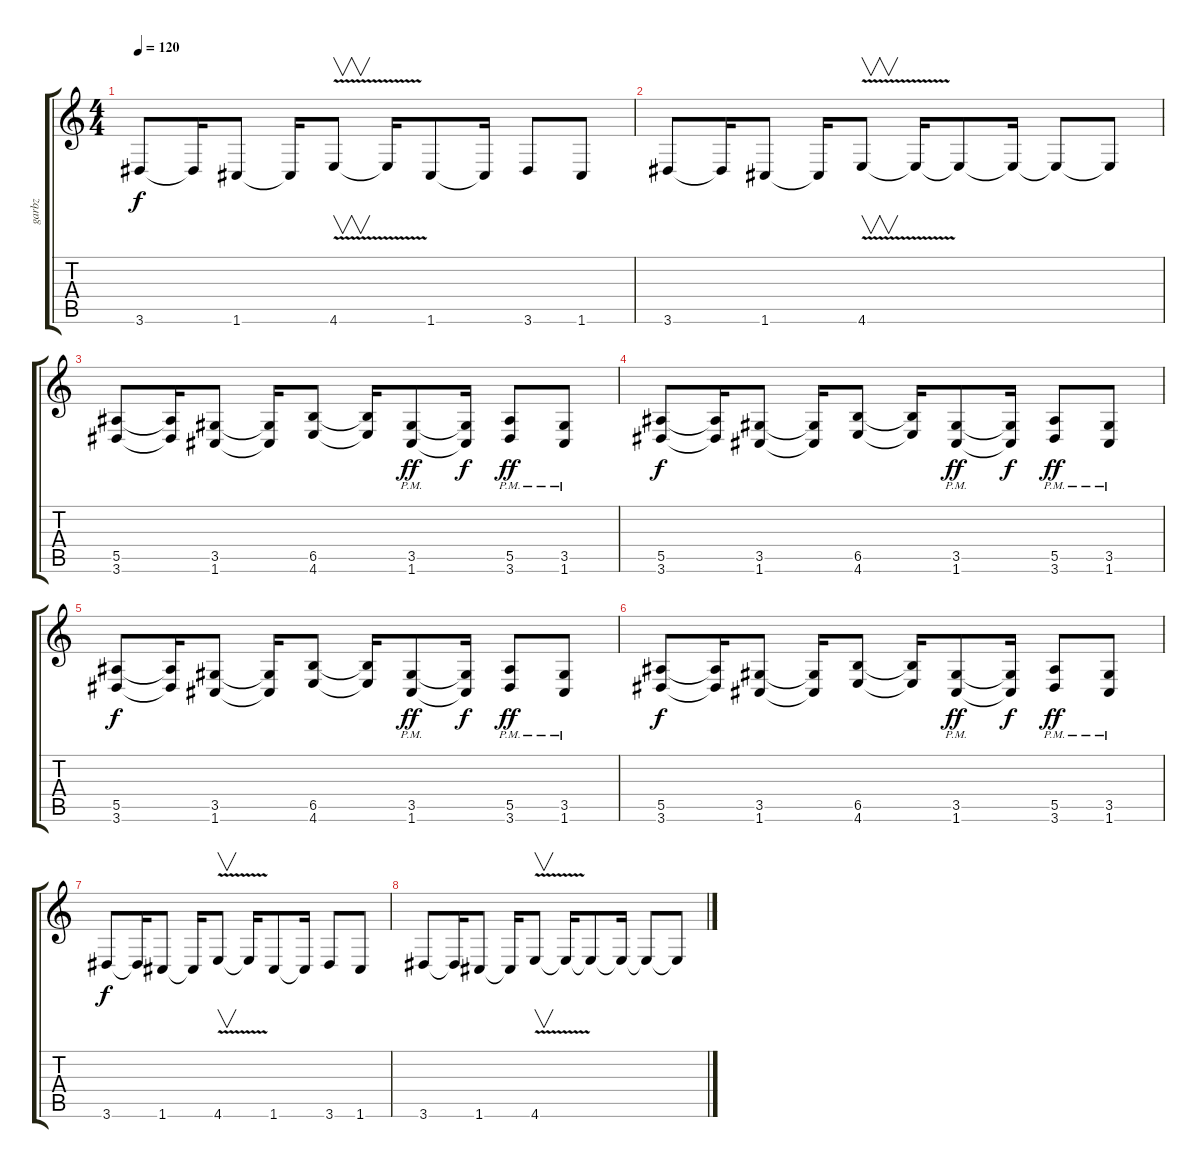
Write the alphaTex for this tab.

\track ("garbz" "garbz") {instrument distortionguitar}
\staff {score tabs}
\tuning (C4 G3 Eb3 Bb2 F2 C2) {hide}
\ts (4 4)
\tempo 120
\clef g2
\ks c
3.6.8{dy f} 3.6{t}.16 1.6.8 1.6{t}.16 4.6{v}.8{v} 4.6{t}.16 1.6.8 1.6{t}.16 3.6.8 1.6.8 |
3.6.8 3.6{t}.16 1.6.8 1.6{t}.16 4.6{v}.8{v} 4.6{t}.16 4.6{t}.8 4.6{t}.16 4.6{t}.8 4.6{t}.8 |
(5.5 3.6).8 (5.5{t} 3.6{t}).16 (3.5 1.6).8 (3.5{t} 1.6{t}).16 (6.5 4.6).8 (6.5{t} 4.6{t}).16 (3.5{pm} 1.6{pm}).8{dy ff} (3.5{t} 1.6{t}).16{dy f} (5.5{pm} 3.6{pm}).8{dy ff} (3.5{pm} 1.6{pm}).8 |
(5.5 3.6).8{dy f} (5.5{t} 3.6{t}).16 (3.5 1.6).8 (3.5{t} 1.6{t}).16 (6.5 4.6).8 (6.5{t} 4.6{t}).16 (3.5{pm} 1.6{pm}).8{dy ff} (3.5{t} 1.6{t}).16{dy f} (5.5{pm} 3.6{pm}).8{dy ff} (3.5{pm} 1.6{pm}).8 |
(5.5 3.6).8{dy f} (5.5{t} 3.6{t}).16 (3.5 1.6).8 (3.5{t} 1.6{t}).16 (6.5 4.6).8 (6.5{t} 4.6{t}).16 (3.5{pm} 1.6{pm}).8{dy ff} (3.5{t} 1.6{t}).16{dy f} (5.5{pm} 3.6{pm}).8{dy ff} (3.5{pm} 1.6{pm}).8 |
(5.5 3.6).8{dy f} (5.5{t} 3.6{t}).16 (3.5 1.6).8 (3.5{t} 1.6{t}).16 (6.5 4.6).8 (6.5{t} 4.6{t}).16 (3.5{pm} 1.6{pm}).8{dy ff} (3.5{t} 1.6{t}).16{dy f} (5.5{pm} 3.6{pm}).8{dy ff} (3.5{pm} 1.6{pm}).8 |
3.6.8{dy f} 3.6{t}.16 1.6.8 1.6{t}.16 4.6{v}.8{v} 4.6{t}.16 1.6.8 1.6{t}.16 3.6.8 1.6.8 |
3.6.8 3.6{t}.16 1.6.8 1.6{t}.16 4.6{v}.8{v} 4.6{t}.16 4.6{t}.8 4.6{t}.16 4.6{t}.8 4.6{t}.8
